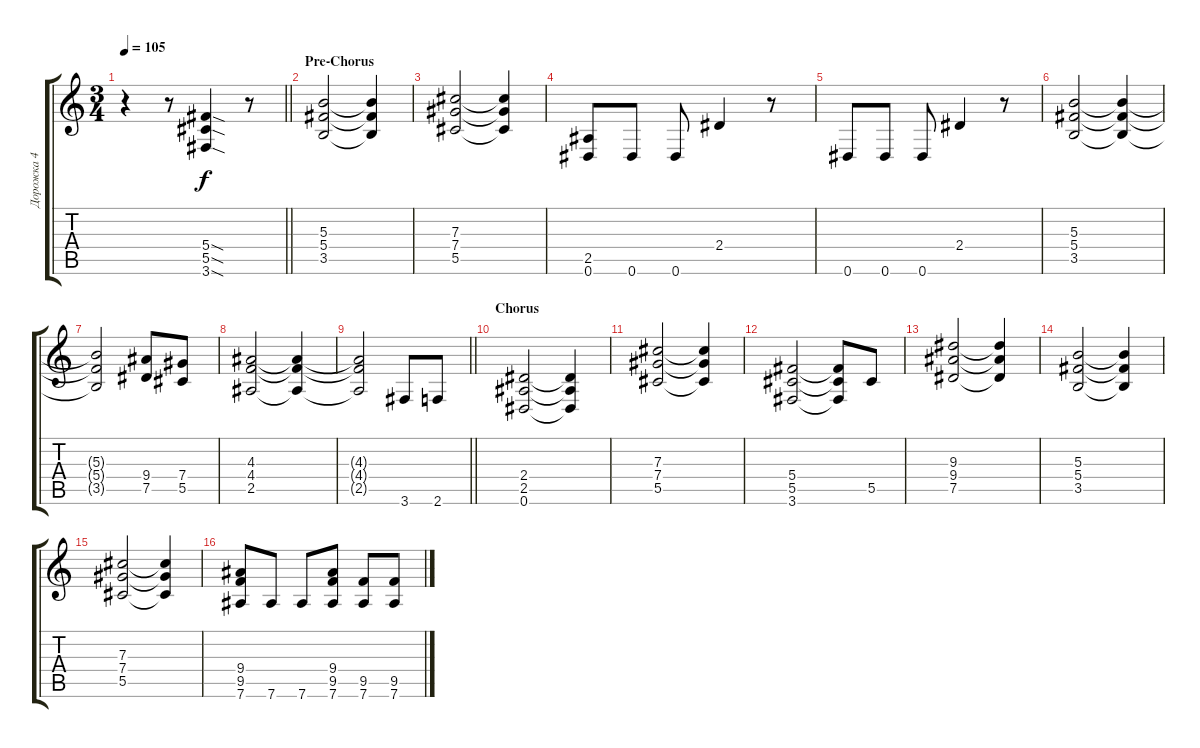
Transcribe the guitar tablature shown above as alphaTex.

\track ("Дорожка 4" "Дорожка 4") {instrument distortionguitar}
\staff {score tabs}
\tuning (Eb4 Bb3 Gb3 Db3 Ab2 Eb2) {hide}
\ts (3 4)
\tempo 105
\clef g2
\barLineRight lightlight
\ks c
r.4{dy f} r.8 (5.4{sod} 5.5{sod} 3.6{sod}).4 r.8 |
\section ("" "Pre-Chorus")
(5.3 5.4 3.5).2 (5.3{t} 5.4{t} 3.5{t}).4 |
(7.3 7.4 5.5).2 (7.3{t} 7.4{t} 5.5{t}).4 |
(2.5 0.6).8 0.6.8 0.6.8 2.4.4 r.8 |
0.6.8 0.6.8 0.6.8 2.4.4 r.8 |
(5.3 5.4 3.5).2 (5.3{t} 5.4{t} 3.5{t}).4 |
(5.3{t} 5.4{t} 3.5{t}).2 (9.4 7.5).8 (7.4 5.5).8 |
(4.3 4.4 2.5).2 (4.3{t} 4.4{t} 2.5{t}).4 |
\barLineRight lightlight
(4.3{t} 4.4{t} 2.5{t}).2 3.6.8 2.6.8 |
\section ("" "Chorus")
(2.4 2.5 0.6).2 (2.4{t} 2.5{t} 0.6{t}).4 |
(7.3 7.4 5.5).2 (7.3{t} 7.4{t} 5.5{t}).4 |
(5.4 5.5 3.6).2 (5.4{t} 5.5{t} 3.6{t}).8 5.5.8 |
(9.3 9.4 7.5).2 (9.3{t} 9.4{t} 7.5{t}).4 |
(5.3 5.4 3.5).2 (5.3{t} 5.4{t} 3.5{t}).4 |
(7.3 7.4 5.5).2 (7.3{t} 7.4{t} 5.5{t}).4 |
(9.4 9.5 7.6).8 7.6.8 7.6.8 (9.4 9.5 7.6).8 (9.5 7.6).8 (9.5 7.6).8
